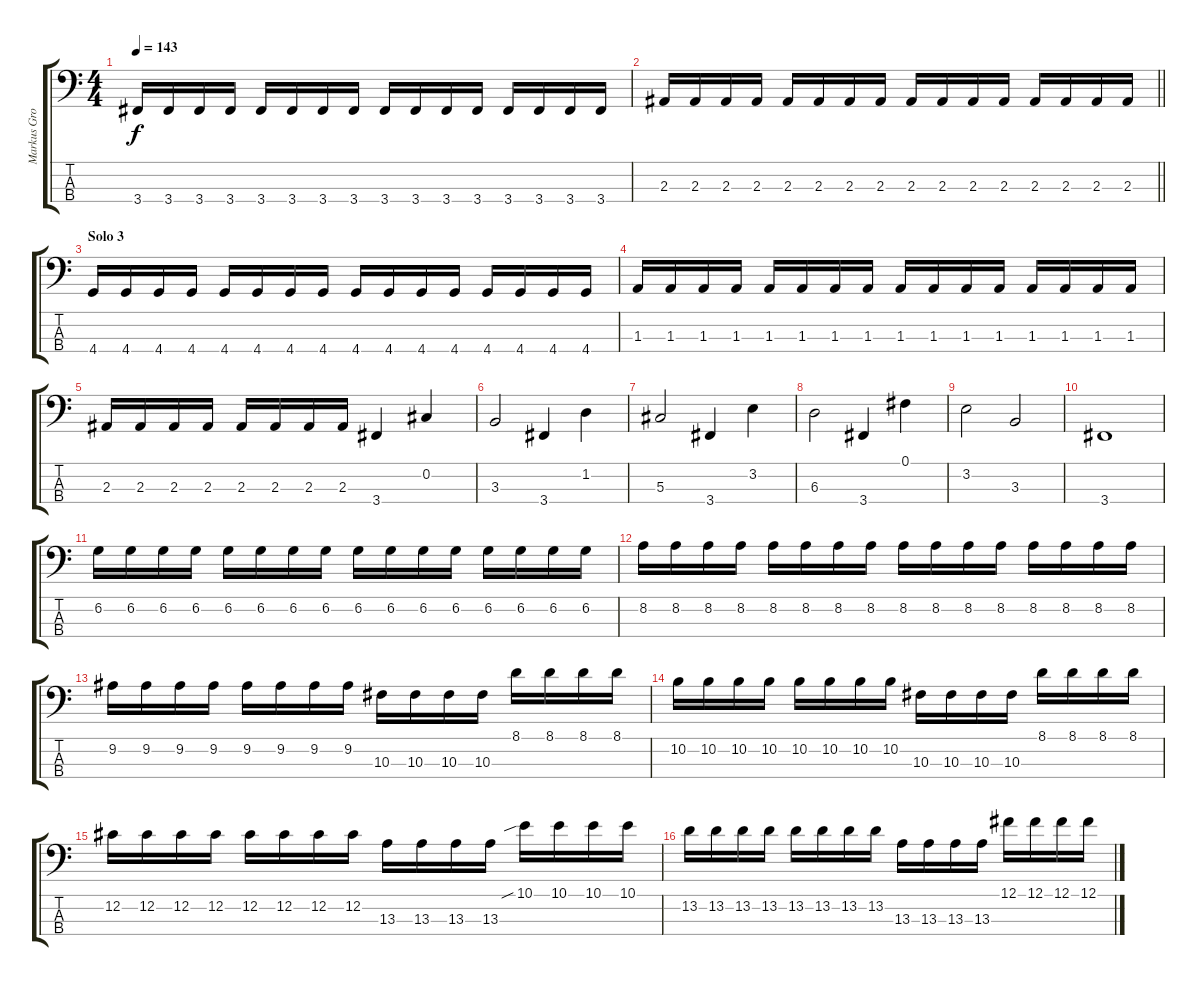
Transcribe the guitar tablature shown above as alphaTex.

\track ("Markus Grosskopf" "Markus Gro") {instrument slapbass2}
\staff {score tabs}
\tuning (Gb2 Db2 Ab1 Eb1) {hide}
\ts (4 4)
\tempo 143
\clef f4
\ks c
3.4.16{dy f} 3.4.16 3.4.16 3.4.16 3.4.16 3.4.16 3.4.16 3.4.16 3.4.16 3.4.16 3.4.16 3.4.16 3.4.16 3.4.16 3.4.16 3.4.16 |
\barLineRight lightlight
2.3.16 2.3.16 2.3.16 2.3.16 2.3.16 2.3.16 2.3.16 2.3.16 2.3.16 2.3.16 2.3.16 2.3.16 2.3.16 2.3.16 2.3.16 2.3.16 |
\section ("" "Solo 3")
4.4.16 4.4.16 4.4.16 4.4.16 4.4.16 4.4.16 4.4.16 4.4.16 4.4.16 4.4.16 4.4.16 4.4.16 4.4.16 4.4.16 4.4.16 4.4.16 |
1.3.16 1.3.16 1.3.16 1.3.16 1.3.16 1.3.16 1.3.16 1.3.16 1.3.16 1.3.16 1.3.16 1.3.16 1.3.16 1.3.16 1.3.16 1.3.16 |
2.3.16 2.3.16 2.3.16 2.3.16 2.3.16 2.3.16 2.3.16 2.3.16 3.4.4 0.2.4 |
3.3.2 3.4.4 1.2.4 |
5.3.2 3.4.4 3.2.4 |
6.3.2 3.4.4 0.1.4 |
3.2.2 3.3.2 |
3.4.1 |
6.2.16 6.2.16 6.2.16 6.2.16 6.2.16 6.2.16 6.2.16 6.2.16 6.2.16 6.2.16 6.2.16 6.2.16 6.2.16 6.2.16 6.2.16 6.2.16 |
8.2.16 8.2.16 8.2.16 8.2.16 8.2.16 8.2.16 8.2.16 8.2.16 8.2.16 8.2.16 8.2.16 8.2.16 8.2.16 8.2.16 8.2.16 8.2.16 |
9.2.16 9.2.16 9.2.16 9.2.16 9.2.16 9.2.16 9.2.16 9.2.16 10.3.16 10.3.16 10.3.16 10.3.16 8.1.16 8.1.16 8.1.16 8.1.16 |
10.2.16 10.2.16 10.2.16 10.2.16 10.2.16 10.2.16 10.2.16 10.2.16 10.3.16 10.3.16 10.3.16 10.3.16 8.1.16 8.1.16 8.1.16 8.1.16 |
12.2.16 12.2.16 12.2.16 12.2.16 12.2.16 12.2.16 12.2.16 12.2.16 13.3.16 13.3.16 13.3.16 13.3.16 10.1{sib}.16 10.1.16 10.1.16 10.1.16 |
13.2.16 13.2.16 13.2.16 13.2.16 13.2.16 13.2.16 13.2.16 13.2.16 13.3.16 13.3.16 13.3.16 13.3.16 12.1.16 12.1.16 12.1.16 12.1.16
